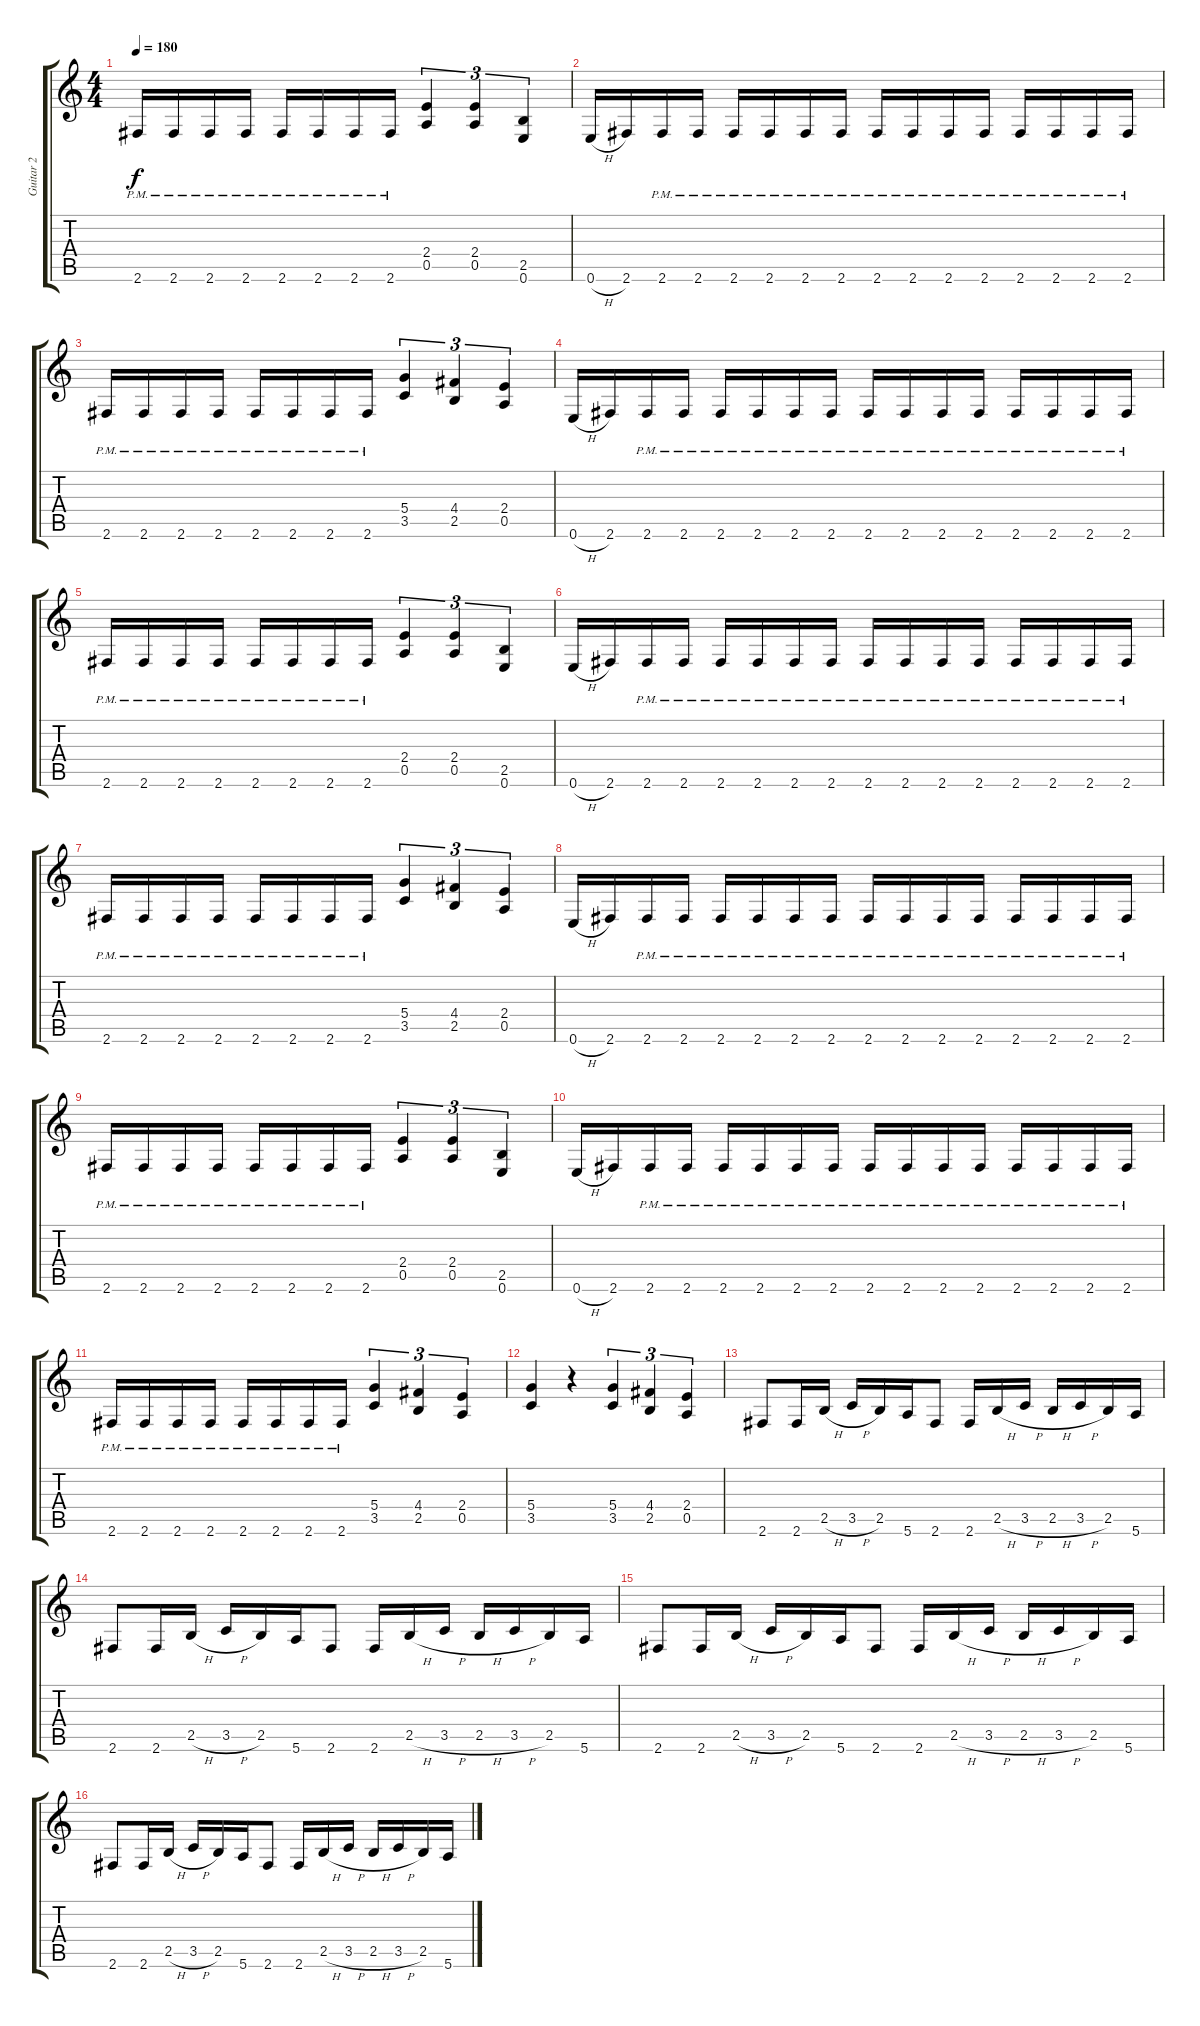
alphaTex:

\track ("Guitar 2" "Guitar 2") {instrument distortionguitar}
\staff {score tabs}
\tuning (E4 B3 G3 D3 A2 E2) {hide}
\ts (4 4)
\tempo 180
\clef g2
\ks c
2.6{pm}.16{dy f} 2.6{pm}.16 2.6{pm}.16 2.6{pm}.16 2.6{pm}.16 2.6{pm}.16 2.6{pm}.16 2.6{pm}.16 (2.4 0.5).4{tu (3 2)} (2.4 0.5).4{tu (3 2)} (2.5 0.6).4{tu (3 2)} |
0.6{h}.16 2.6.16 2.6{pm}.16 2.6{pm}.16 2.6{pm}.16 2.6{pm}.16 2.6{pm}.16 2.6{pm}.16 2.6{pm}.16 2.6{pm}.16 2.6{pm}.16 2.6{pm}.16 2.6{pm}.16 2.6{pm}.16 2.6{pm}.16 2.6{pm}.16 |
2.6{pm}.16 2.6{pm}.16 2.6{pm}.16 2.6{pm}.16 2.6{pm}.16 2.6{pm}.16 2.6{pm}.16 2.6{pm}.16 (5.4 3.5).4{tu (3 2)} (4.4 2.5).4{tu (3 2)} (2.4 0.5).4{tu (3 2)} |
0.6{h}.16 2.6.16 2.6{pm}.16 2.6{pm}.16 2.6{pm}.16 2.6{pm}.16 2.6{pm}.16 2.6{pm}.16 2.6{pm}.16 2.6{pm}.16 2.6{pm}.16 2.6{pm}.16 2.6{pm}.16 2.6{pm}.16 2.6{pm}.16 2.6{pm}.16 |
2.6{pm}.16 2.6{pm}.16 2.6{pm}.16 2.6{pm}.16 2.6{pm}.16 2.6{pm}.16 2.6{pm}.16 2.6{pm}.16 (2.4 0.5).4{tu (3 2)} (2.4 0.5).4{tu (3 2)} (2.5 0.6).4{tu (3 2)} |
0.6{h}.16 2.6.16 2.6{pm}.16 2.6{pm}.16 2.6{pm}.16 2.6{pm}.16 2.6{pm}.16 2.6{pm}.16 2.6{pm}.16 2.6{pm}.16 2.6{pm}.16 2.6{pm}.16 2.6{pm}.16 2.6{pm}.16 2.6{pm}.16 2.6{pm}.16 |
2.6{pm}.16 2.6{pm}.16 2.6{pm}.16 2.6{pm}.16 2.6{pm}.16 2.6{pm}.16 2.6{pm}.16 2.6{pm}.16 (5.4 3.5).4{tu (3 2)} (4.4 2.5).4{tu (3 2)} (2.4 0.5).4{tu (3 2)} |
0.6{h}.16 2.6.16 2.6{pm}.16 2.6{pm}.16 2.6{pm}.16 2.6{pm}.16 2.6{pm}.16 2.6{pm}.16 2.6{pm}.16 2.6{pm}.16 2.6{pm}.16 2.6{pm}.16 2.6{pm}.16 2.6{pm}.16 2.6{pm}.16 2.6{pm}.16 |
2.6{pm}.16 2.6{pm}.16 2.6{pm}.16 2.6{pm}.16 2.6{pm}.16 2.6{pm}.16 2.6{pm}.16 2.6{pm}.16 (2.4 0.5).4{tu (3 2)} (2.4 0.5).4{tu (3 2)} (2.5 0.6).4{tu (3 2)} |
0.6{h}.16 2.6.16 2.6{pm}.16 2.6{pm}.16 2.6{pm}.16 2.6{pm}.16 2.6{pm}.16 2.6{pm}.16 2.6{pm}.16 2.6{pm}.16 2.6{pm}.16 2.6{pm}.16 2.6{pm}.16 2.6{pm}.16 2.6{pm}.16 2.6{pm}.16 |
2.6{pm}.16 2.6{pm}.16 2.6{pm}.16 2.6{pm}.16 2.6{pm}.16 2.6{pm}.16 2.6{pm}.16 2.6{pm}.16 (5.4 3.5).4{tu (3 2)} (4.4 2.5).4{tu (3 2)} (2.4 0.5).4{tu (3 2)} |
(5.4 3.5).4 r.4 (5.4 3.5).4{tu (3 2)} (4.4 2.5).4{tu (3 2)} (2.4 0.5).4{tu (3 2)} |
2.6.8{volume 12} 2.6.16 2.5{h}.16 3.5{h}.16 2.5.16 5.6.16 2.6.8 2.6.16 2.5{h}.16 3.5{h}.16 2.5{h}.16 3.5{h}.16 2.5.16 5.6.16 |
2.6.8 2.6.16 2.5{h}.16 3.5{h}.16 2.5.16 5.6.16 2.6.8 2.6.16 2.5{h}.16 3.5{h}.16 2.5{h}.16 3.5{h}.16 2.5.16 5.6.16 |
2.6.8 2.6.16 2.5{h}.16 3.5{h}.16 2.5.16 5.6.16 2.6.8 2.6.16 2.5{h}.16 3.5{h}.16 2.5{h}.16 3.5{h}.16 2.5.16 5.6.16 |
2.6.8 2.6.16 2.5{h}.16 3.5{h}.16 2.5.16 5.6.16 2.6.8 2.6.16 2.5{h}.16 3.5{h}.16 2.5{h}.16 3.5{h}.16 2.5.16 5.6.16
